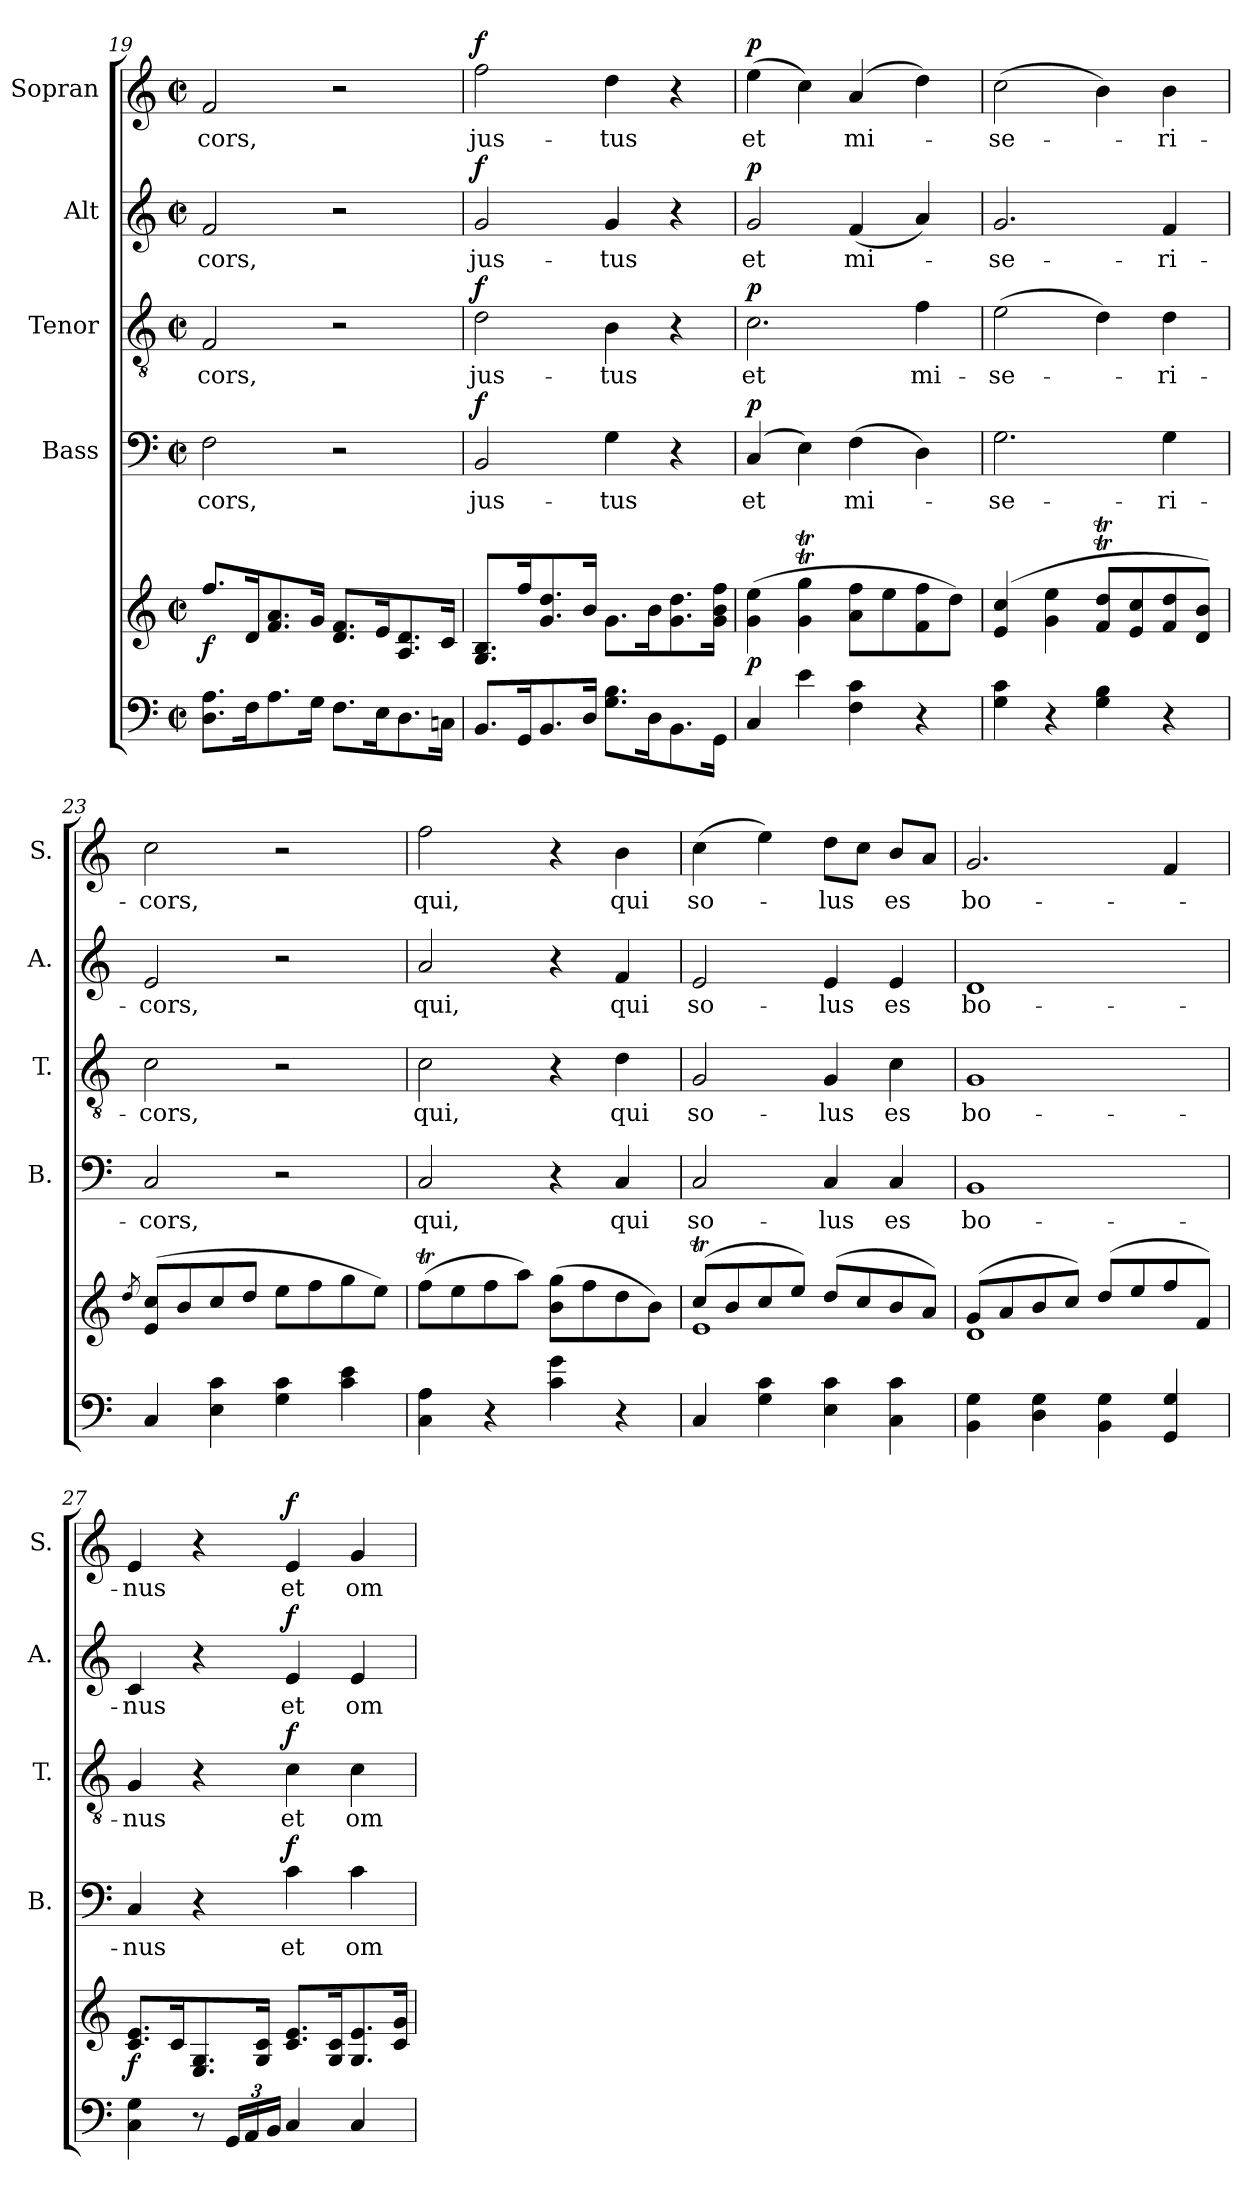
**kern	**kern	**dynam	**kern	**text	**dynam	**kern	**text	**dynam	**kern	**text	**dynam	**kern	**text	**dynam
*part5	*part5	*part5	*part4	*part4	*part4	*part3	*part3	*part3	*part2	*part2	*part2	*part1	*part1	*part1
*staff6	*staff5	*staff5/6	*staff4	*staff4	*staff4	*staff3	*staff3	*staff3	*staff2	*staff2	*staff2	*staff1	*staff1	*staff1
*	*	*	*I"Bass	*	*	*I"Tenor	*	*	*I"Alt	*	*	*I"Sopran	*	*
*	*	*	*I'B.	*	*	*I'T.	*	*	*I'A.	*	*	*I'S.	*	*
*clefF4	*clefG2	*	*clefF4	*	*	*clefGv2	*	*	*clefG2	*	*	*clefG2	*	*
*k[]	*k[]	*	*k[]	*	*	*k[]	*	*	*k[]	*	*	*k[]	*	*
*C:	*C:	*	*C:	*	*	*C:	*	*	*C:	*	*	*C:	*	*
*M2/2	*M2/2	*	*M2/2	*	*	*M2/2	*	*	*M2/2	*	*	*M2/2	*	*
*met(c|)	*met(c|)	*	*met(c|)	*	*	*met(c|)	*	*	*met(c|)	*	*	*met(c|)	*	*
=19	=19	=19	=19	=19	=19	=19	=19	=19	=19	=19	=19	=19	=19	=19
!	!	!LO:DY:b	!	!LO:LY:b	!	!	!LO:LY:b	!	!	!LO:LY:b	!	!	!LO:LY:b	!
8.D\ 8.A\L	8.ff/L	f	2F\	-cors,	.	2F/	-cors,	.	2f/	-cors,	.	2f/	-cors,	.
16F\k	16d/k	.	.	.	.	.	.	.	.	.	.	.	.	.
8.A\	8.f/ 8.a/	.	.	.	.	.	.	.	.	.	.	.	.	.
16G\Jk	16g/Jk	.	.	.	.	.	.	.	.	.	.	.	.	.
8.F\L	8.d/ 8.f/L	.	2r	.	.	2r	.	.	2r	.	.	2r	.	.
16E\k	16e/k	.	.	.	.	.	.	.	.	.	.	.	.	.
8.D\	8.A/ 8.d/	.	.	.	.	.	.	.	.	.	.	.	.	.
16Cn\Jk	16c/Jk	.	.	.	.	.	.	.	.	.	.	.	.	.
=20	=20	=20	=20	=20	=20	=20	=20	=20	=20	=20	=20	=20	=20	=20
!	!	!	!	!LO:LY:b	!LO:DY:a	!	!LO:LY:b	!LO:DY:a	!	!LO:LY:b	!LO:DY:a	!	!LO:LY:b	!LO:DY:a
8.BB/L	8.G/ 8.B/L	.	2BB/	jus-	f	2d\	jus-	f	2g/	jus-	f	2ff\	jus-	f
16GG/k	16ff/k	.	.	.	.	.	.	.	.	.	.	.	.	.
8.BB/	8.g/ 8.dd/	.	.	.	.	.	.	.	.	.	.	.	.	.
16D/Jk	16b/Jk	.	.	.	.	.	.	.	.	.	.	.	.	.
!	!	!	!	!LO:LY:b	!	!	!LO:LY:b	!	!	!LO:LY:b	!	!	!LO:LY:b	!
8.G\ 8.B\L	8.g\L	.	4G\	-tus	.	4B\	-tus	.	4g/	-tus	.	4dd\	-tus	.
16D\k	16b\k	.	.	.	.	.	.	.	.	.	.	.	.	.
8.BB\	8.g\ 8.dd\	.	4r	.	.	4r	.	.	4r	.	.	4r	.	.
16GG\Jk	16g\ 16b\ 16ff\Jk	.	.	.	.	.	.	.	.	.	.	.	.	.
!!LO:LB:g=z
=21	=21	=21	=21	=21	=21	=21	=21	=21	=21	=21	=21	=21	=21	=21
!	!	!LO:DY:b	!	!LO:LY:b	!LO:DY:a	!	!LO:LY:b	!LO:DY:a	!	!LO:LY:b	!LO:DY:a	!	!LO:LY:b	!LO:DY:a
4C/	(>4g\ 4ee\	p	(4C/	et	p	2.c\	et	p	2g/	et	p	(>4ee\	et	p
4e\	4g\T 4gg\T	.	4E\)	.	.	.	.	.	.	.	.	4cc\)	.	.
!	!	!	!	!LO:LY:b	!	!	!	!	!	!LO:LY:b	!	!	!LO:LY:b	!
4F\ 4c\	8a\ 8ff\L	.	(>4F\	mi-	.	.	.	.	(<4f/	mi-	.	(4a/	mi-	.
.	8ee\	.	.	.	.	.	.	.	.	.	.	.	.	.
!	!	!	!	!	!	!	!LO:LY:b	!	!	!	!	!	!	!
4r	8f\ 8ff\	.	4D\)	.	.	4f\	mi-	.	4a/)	.	.	4dd\)	.	.
.	8dd\J)	.	.	.	.	.	.	.	.	.	.	.	.	.
=22	=22	=22	=22	=22	=22	=22	=22	=22	=22	=22	=22	=22	=22	=22
!	!	!	!	!LO:LY:b	!	!	!LO:LY:b	!	!	!LO:LY:b	!	!	!LO:LY:b	!
4G\ 4c\	(4e/ 4cc/	.	2.G\	-se-	.	(>2e\	-se-	.	2.g/	-se-	.	(>2cc\	-se-	.
4r	4g\ 4ee\	.	.	.	.	.	.	.	.	.	.	.	.	.
4G\ 4B\	8f/T 8dd/TL	.	.	.	.	4d\)	.	.	.	.	.	4b\)	.	.
.	8e/ 8cc/	.	.	.	.	.	.	.	.	.	.	.	.	.
!	!	!	!	!LO:LY:b	!	!	!LO:LY:b	!	!	!LO:LY:b	!	!	!LO:LY:b	!
4r	8f/ 8dd/	.	4G\	-ri-	.	4d\	-ri-	.	4f/	-ri-	.	4b\	-ri-	.
.	8d/ 8b/J)	.	.	.	.	.	.	.	.	.	.	.	.	.
=23	=23	=23	=23	=23	=23	=23	=23	=23	=23	=23	=23	=23	=23	=23
.	8qdd/	.	.	.	.	.	.	.	.	.	.	.	.	.
!	!	!	!	!LO:LY:b	!	!	!LO:LY:b	!	!	!LO:LY:b	!	!	!LO:LY:b	!
4C/	(>8e/ 8cc/L	.	2C/	-cors,	.	2c\	-cors,	.	2e/	-cors,	.	2cc\	-cors,	.
.	8b/	.	.	.	.	.	.	.	.	.	.	.	.	.
4E\ 4c\	8cc/	.	.	.	.	.	.	.	.	.	.	.	.	.
.	8dd/J	.	.	.	.	.	.	.	.	.	.	.	.	.
4G\ 4c\	8ee\L	.	2r	.	.	2r	.	.	2r	.	.	2r	.	.
.	8ff\	.	.	.	.	.	.	.	.	.	.	.	.	.
4c\ 4e\	8gg\	.	.	.	.	.	.	.	.	.	.	.	.	.
.	8ee\J)	.	.	.	.	.	.	.	.	.	.	.	.	.
=24	=24	=24	=24	=24	=24	=24	=24	=24	=24	=24	=24	=24	=24	=24
!	!	!	!	!LO:LY:b	!	!	!LO:LY:b	!	!	!LO:LY:b	!	!	!LO:LY:b	!
4C\ 4A\	(>8ffT\L	.	2C/	qui,	.	2c\	qui,	.	2a/	qui,	.	2ff\	qui,	.
.	8ee\	.	.	.	.	.	.	.	.	.	.	.	.	.
4r	8ff\	.	.	.	.	.	.	.	.	.	.	.	.	.
.	8aa\J)	.	.	.	.	.	.	.	.	.	.	.	.	.
4c\ 4g\	(>8b\ 8gg\L	.	4r	.	.	4r	.	.	4r	.	.	4r	.	.
.	8ff\	.	.	.	.	.	.	.	.	.	.	.	.	.
!	!	!	!	!LO:LY:b	!	!	!LO:LY:b	!	!	!LO:LY:b	!	!	!LO:LY:b	!
4r	8dd\	.	4C/	qui	.	4d\	qui	.	4f/	qui	.	4b\	qui	.
.	8b\J)	.	.	.	.	.	.	.	.	.	.	.	.	.
=25	=25	=25	=25	=25	=25	=25	=25	=25	=25	=25	=25	=25	=25	=25
*	*^	*	*	*	*	*	*	*	*	*	*	*	*	*
!	!	!	!	!	!LO:LY:b	!	!	!LO:LY:b	!	!	!LO:LY:b	!	!	!LO:LY:b	!
4C/	(>8ccT/L	1e	.	2C/	so-	.	2G/	so-	.	2e/	so-	.	(>4cc\	so-	.
.	8b/	.	.	.	.	.	.	.	.	.	.	.	.	.	.
4G\ 4c\	8cc/	.	.	.	.	.	.	.	.	.	.	.	4ee\)	.	.
.	8ee/J)	.	.	.	.	.	.	.	.	.	.	.	.	.	.
!	!	!	!	!	!LO:LY:b	!	!	!LO:LY:b	!	!	!LO:LY:b	!	!	!LO:LY:b	!
4E\ 4c\	(>8dd/L	.	.	4C/	-lus	.	4G/	-lus	.	4e/	-lus	.	8dd\L	-lus	.
.	8cc/	.	.	.	.	.	.	.	.	.	.	.	8cc\J	.	.
!	!	!	!	!	!LO:LY:b	!	!	!LO:LY:b	!	!	!LO:LY:b	!	!	!LO:LY:b	!
4C\ 4c\	8b/	.	.	4C/	es	.	4c\	es	.	4e/	es	.	8b/L	es	.
.	8a/J)	.	.	.	.	.	.	.	.	.	.	.	8a/J	.	.
!!LO:PB:g=z
=26	=26	=26	=26	=26	=26	=26	=26	=26	=26	=26	=26	=26	=26	=26	=26
!	!	!	!	!	!LO:LY:b	!	!	!LO:LY:b	!	!	!LO:LY:b	!	!	!LO:LY:b	!
4BB\ 4G\	(>8g/L	1d	.	1BB	bo-	.	1G	bo-	.	1d	bo-	.	2.g/	bo-	.
.	8a/	.	.	.	.	.	.	.	.	.	.	.	.	.	.
4D\ 4G\	8b/	.	.	.	.	.	.	.	.	.	.	.	.	.	.
.	8cc/J)	.	.	.	.	.	.	.	.	.	.	.	.	.	.
4BB\ 4G\	(>8dd/L	.	.	.	.	.	.	.	.	.	.	.	.	.	.
.	8ee/	.	.	.	.	.	.	.	.	.	.	.	.	.	.
4GG/ 4G/	8ff/	.	.	.	.	.	.	.	.	.	.	.	4f/	.	.
.	8f/J)	.	.	.	.	.	.	.	.	.	.	.	.	.	.
*	*v	*v	*	*	*	*	*	*	*	*	*	*	*	*	*
=27	=27	=27	=27	=27	=27	=27	=27	=27	=27	=27	=27	=27	=27	=27
!	!	!LO:DY:b	!	!LO:LY:b	!	!	!LO:LY:b	!	!	!LO:LY:b	!	!	!LO:LY:b	!
4C\ 4G\	8.c/ 8.e/L	f	4C/	-nus	.	4G/	-nus	.	4c/	-nus	.	4e/	-nus	.
.	16c/k	.	.	.	.	.	.	.	.	.	.	.	.	.
8r	8.E/ 8.G/	.	4r	.	.	4r	.	.	4r	.	.	4r	.	.
*Xbrackettup	*	*	*	*	*	*	*	*	*	*	*	*	*	*
24GG/LL	.	.	.	.	.	.	.	.	.	.	.	.	.	.
24AA/	.	.	.	.	.	.	.	.	.	.	.	.	.	.
.	16G/ 16c/Jk	.	.	.	.	.	.	.	.	.	.	.	.	.
24BB/JJ	.	.	.	.	.	.	.	.	.	.	.	.	.	.
!	!	!	!	!LO:LY:b	!LO:DY:a	!	!LO:LY:b	!LO:DY:a	!	!LO:LY:b	!LO:DY:a	!	!LO:LY:b	!LO:DY:a
4C/	8.c/ 8.e/L	.	4c\	et	f	4c\	et	f	4e/	et	f	4e/	et	f
.	16G/ 16c/k	.	.	.	.	.	.	.	.	.	.	.	.	.
!	!	!	!	!LO:LY:b	!	!	!LO:LY:b	!	!	!LO:LY:b	!	!	!LO:LY:b	!
4C/	8.G/ 8.e/	.	4c\	om-	.	4c\	om-	.	4e/	om-	.	4g/	om-	.
.	16c/ 16g/Jk	.	.	.	.	.	.	.	.	.	.	.	.	.
=	=	=	=	=	=	=	=	=	=	=	=	=	=	=
*-	*-	*-	*-	*-	*-	*-	*-	*-	*-	*-	*-	*-	*-	*-
